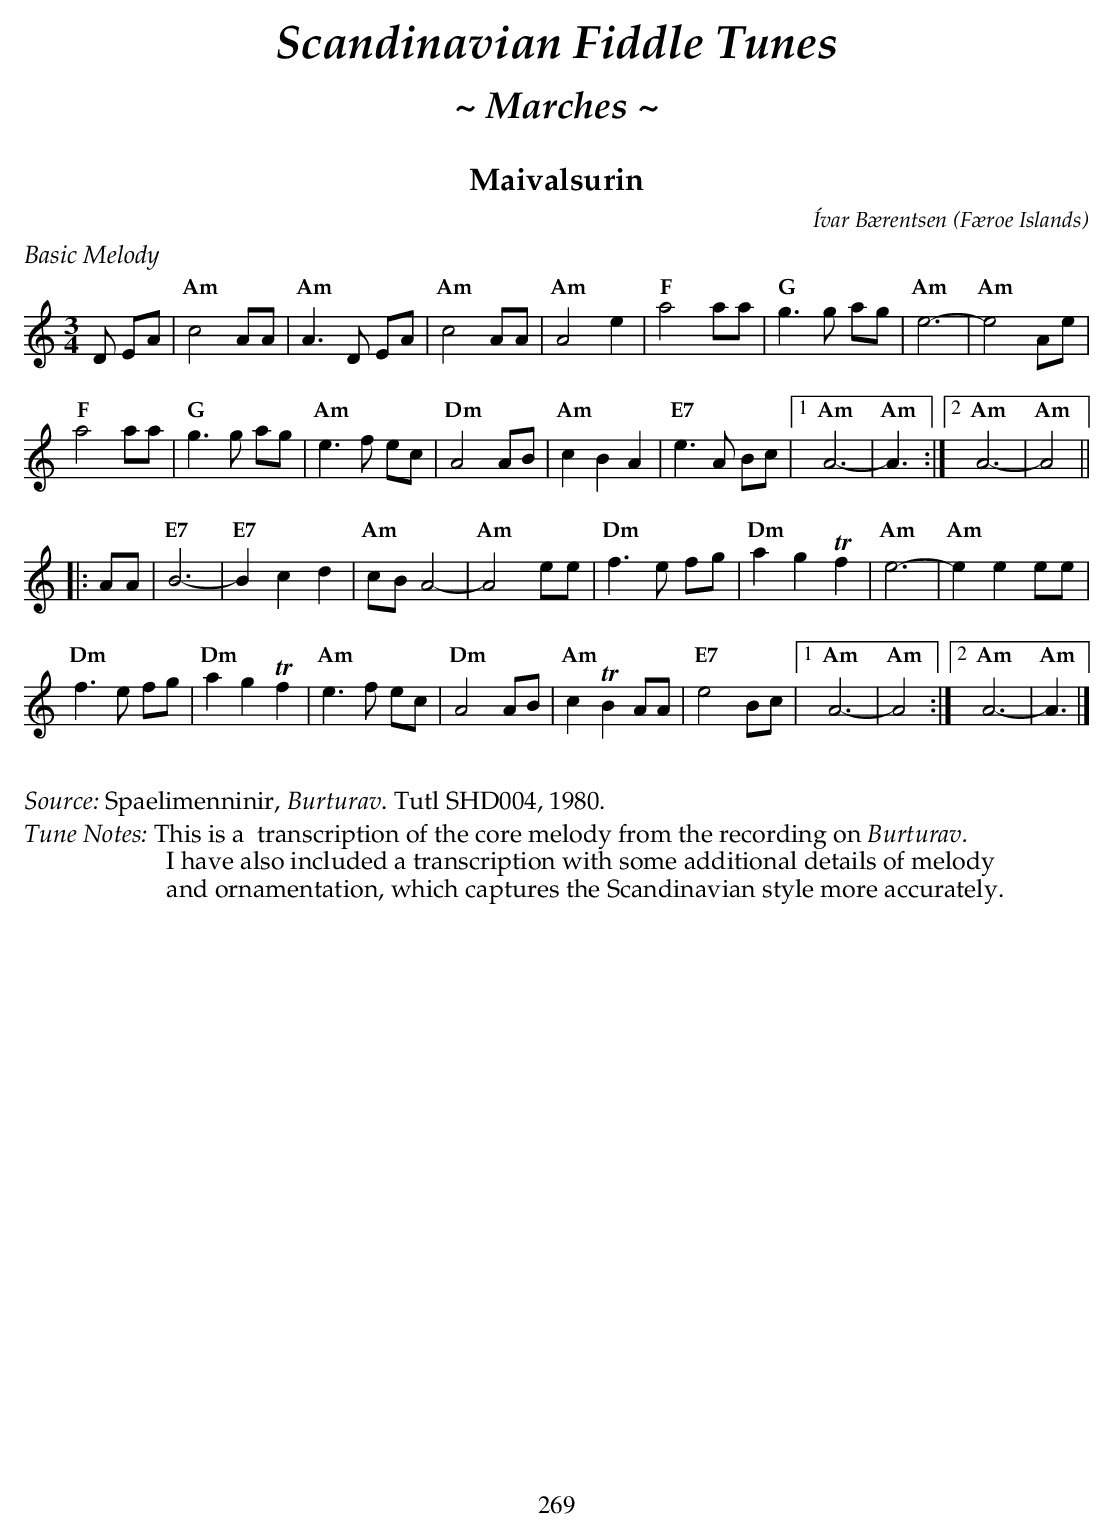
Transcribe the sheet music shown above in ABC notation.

X:1
T:Maivalsurin
C:\'Ivar B\aerentsen
O:F\aeroe Islands
U:s = !slide!
U:t = !trill!
M:3/4
L:1/8
K:Am
%%text $2Basic Melody$0
D EA |\
"Am" c4 AA         | "Am" A3 D EA        | "Am" c4 AA | "Am" A4 e2 |\
"F" a4 aa     | "G" g3g ag | "Am" e6-        | "Am" e4 Ae |
"F" a4 aa     | "G" g3g ag | "Am" e3 f ec    | "Dm" A4 AB |\
"Am" c2 B2 A2 | "E7" e2>A2 Bc       |1 "Am" A6-       | "Am" A3   :|2 "Am"A6- | "Am" A4 ||
|: AA |\
"E7" B6-       | "E7" B2 c2 d2  | "Am" cB A4-   | "Am" A4 ee    |\
"Dm" f3 e fg   | "Dm" a2 g2 tf2 | "Am" e6-      | "Am" e2 e2 ee |
"Dm" f3 e fg   | "Dm" a2 g2 tf2 | "Am" e3 f ec | "Dm" A4 AB    |\
"Am" c2 tB2 AA | "E7" e4 Bc     |1 "Am" A6-     | "Am" A4      :|2 "Am" A6- | "Am" A3 |]
